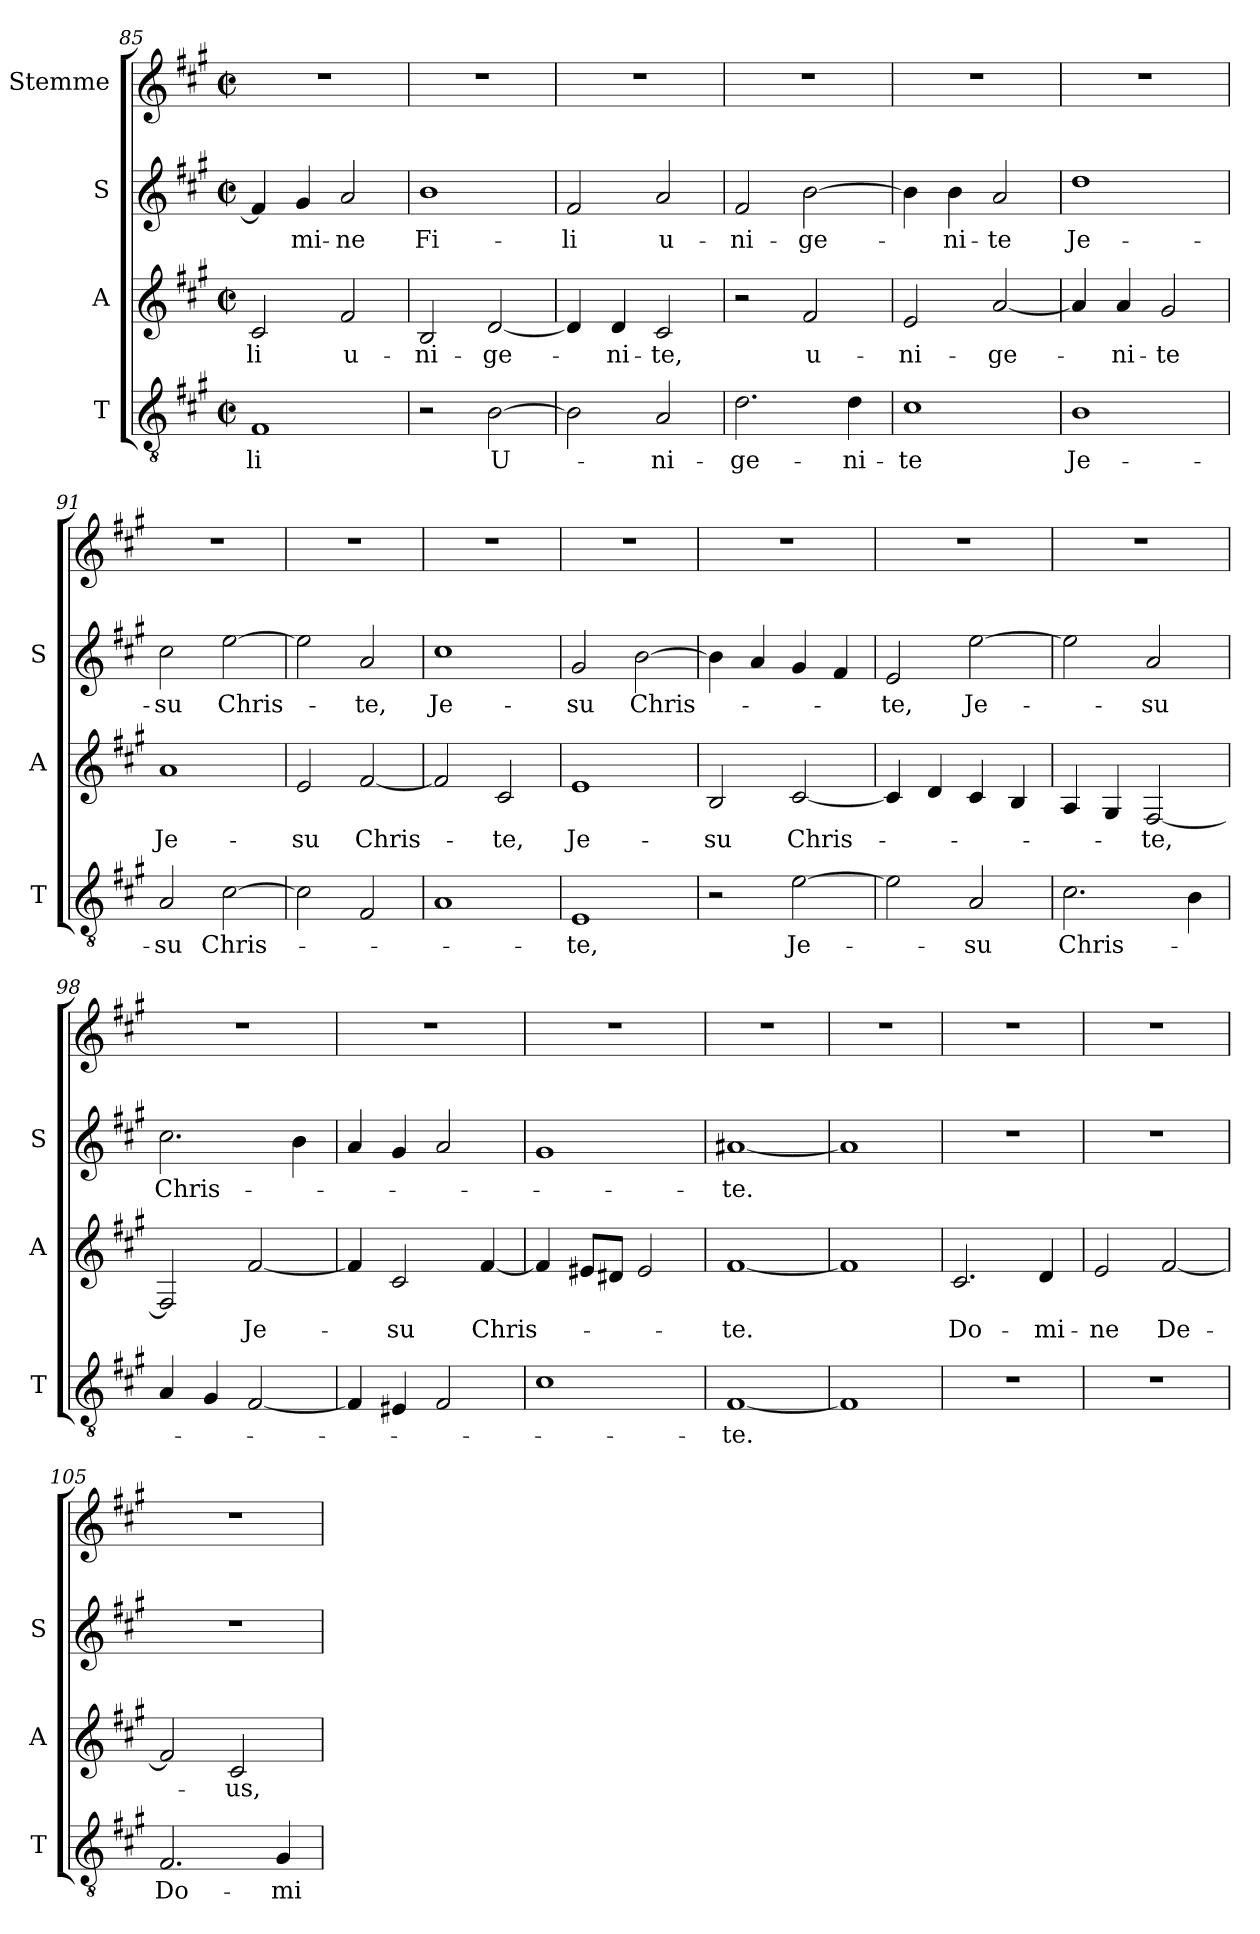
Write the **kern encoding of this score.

**kern	**text	**kern	**text	**kern	**text	**kern
*part4	*part4	*part3	*part3	*part2	*part2	*part1
*staff4	*staff4	*staff3	*staff3	*staff2	*staff2	*staff1
*I"T	*	*I"A	*	*I"S	*	*I"Stemme
*I'T	*	*I'A	*	*I'S	*	*
*clefGv2	*	*clefG2	*	*clefG2	*	*clefG2
*k[f#c#g#]	*	*k[f#c#g#]	*	*k[f#c#g#]	*	*k[f#c#g#]
*M2/2	*	*M2/2	*	*M2/2	*	*M2/2
*met(c|)	*	*met(c|)	*	*met(c|)	*	*met(c|)
=85	=85	=85	=85	=85	=85	=85
!	!LO:LY:b	!	!LO:LY:b	!	!	!
1F#	-li	2c#/	-li	4f#/]	.	1r
!	!	!	!	!	!LO:LY:b	!
.	.	.	.	4g#/	-mi-	.
!	!	!	!LO:LY:b	!	!LO:LY:b	!
.	.	2f#/	u-	2a/	-ne	.
=86	=86	=86	=86	=86	=86	=86
!	!	!	!LO:LY:b	!	!LO:LY:b	!
2r	.	2B/	-ni-	1b	Fi-	1r
!	!LO:LY:b	!	!LO:LY:b	!	!	!
[2B\	U-	[2d/	-ge-	.	.	.
=87	=87	=87	=87	=87	=87	=87
!	!	!	!	!	!LO:LY:b	!
2B\]	.	4d/]	.	2f#/	-li	1r
!	!	!	!LO:LY:b	!	!	!
.	.	4d/	-ni-	.	.	.
!	!LO:LY:b	!	!LO:LY:b	!	!LO:LY:b	!
2A/	-ni-	2c#/	-te,	2a/	u-	.
!!LO:LB:g=z
=88	=88	=88	=88	=88	=88	=88
!	!LO:LY:b	!	!	!	!LO:LY:b	!
2.d\	-ge-	2r	.	2f#/	-ni-	1r
!	!	!	!LO:LY:b	!	!LO:LY:b	!
.	.	2f#/	u-	[2b\	-ge-	.
!	!LO:LY:b	!	!	!	!	!
4d\	-ni-	.	.	.	.	.
=89	=89	=89	=89	=89	=89	=89
!	!LO:LY:b	!	!LO:LY:b	!	!	!
1c#	-te	2e/	-ni-	4b\]	.	1r
!	!	!	!	!	!LO:LY:b	!
.	.	.	.	4b\	-ni-	.
!	!	!	!LO:LY:b	!	!LO:LY:b	!
.	.	[2a/	-ge-	2a/	-te	.
=90	=90	=90	=90	=90	=90	=90
!	!LO:LY:b	!	!	!	!LO:LY:b	!
1B	Je-	4a/]	.	1dd	Je-	1r
!	!	!	!LO:LY:b	!	!	!
.	.	4a/	-ni-	.	.	.
!	!	!	!LO:LY:b	!	!	!
.	.	2g#/	-te	.	.	.
=91	=91	=91	=91	=91	=91	=91
!	!LO:LY:b	!	!LO:LY:b	!	!LO:LY:b	!
2A/	-su	1a	Je-	2cc#\	-su	1r
!	!LO:LY:b	!	!	!	!LO:LY:b	!
[2c#\	Chris-	.	.	[2ee\	Chris-	.
=92	=92	=92	=92	=92	=92	=92
!	!	!	!LO:LY:b	!	!	!
2c#\]	.	2e/	-su	2ee\]	.	1r
!	!	!	!LO:LY:b	!	!LO:LY:b	!
2F#/	.	[2f#/	Chris-	2a/	-te,	.
=93	=93	=93	=93	=93	=93	=93
!	!	!	!	!	!LO:LY:b	!
1A	.	2f#/]	.	1cc#	Je-	1r
!	!	!	!LO:LY:b	!	!	!
.	.	2c#/	-te,	.	.	.
=94	=94	=94	=94	=94	=94	=94
!	!LO:LY:b	!	!LO:LY:b	!	!LO:LY:b	!
1E	-te,	1e	Je-	2g#/	-su	1r
!	!	!	!	!	!LO:LY:b	!
.	.	.	.	[2b\	Chris-	.
!!LO:LB:g=z
=95	=95	=95	=95	=95	=95	=95
!	!	!	!LO:LY:b	!	!	!
2r	.	2B/	-su	4b\]	.	1r
.	.	.	.	4a/	.	.
!	!LO:LY:b	!	!LO:LY:b	!	!	!
[2e\	Je-	[2c#/	Chris-	4g#/	.	.
.	.	.	.	4f#/	.	.
=96	=96	=96	=96	=96	=96	=96
!	!	!	!	!	!LO:LY:b	!
2e\]	.	4c#/]	.	2e/	-te,	1r
.	.	4d/	.	.	.	.
!	!LO:LY:b	!	!	!	!LO:LY:b	!
2A/	-su	4c#/	.	[2ee\	Je-	.
.	.	4B/	.	.	.	.
=97	=97	=97	=97	=97	=97	=97
!	!LO:LY:b	!	!	!	!	!
2.c#\	Chris-	4A/	.	2ee\]	.	1r
.	.	4G#/	.	.	.	.
!	!	!	!LO:LY:b	!	!LO:LY:b	!
.	.	[2F#/	-te,	2a/	-su	.
4B\	.	.	.	.	.	.
=98	=98	=98	=98	=98	=98	=98
!	!	!	!	!	!LO:LY:b	!
4A/	.	2F#/]	.	2.cc#\	Chris-	1r
4G#/	.	.	.	.	.	.
!	!	!	!LO:LY:b	!	!	!
[2F#/	.	[2f#/	Je-	.	.	.
.	.	.	.	4b\	.	.
=99	=99	=99	=99	=99	=99	=99
4F#/]	.	4f#/]	.	4a/	.	1r
!	!	!	!LO:LY:b	!	!	!
4E#X/	.	2c#/	-su	4g#/	.	.
2F#/	.	.	.	2a/	.	.
!	!	!	!LO:LY:b	!	!	!
.	.	[4f#/	Chris-	.	.	.
=100	=100	=100	=100	=100	=100	=100
1c#	.	4f#/]	.	1g#	.	1r
.	.	8e#X/L	.	.	.	.
.	.	8d#X/J	.	.	.	.
.	.	2e#/	.	.	.	.
=101	=101	=101	=101	=101	=101	=101
!	!LO:LY:b	!	!LO:LY:b	!	!LO:LY:b	!
[1F#	-te.	[1f#	-te.	[1a#X	-te.	1r
!!LO:PB:g=z
=102	=102	=102	=102	=102	=102	=102
1F#]	.	1f#]	.	1a#]	.	1r
=103	=103	=103	=103	=103	=103	=103
!	!	!	!LO:LY:b	!	!	!
1r	.	2.c#/	Do-	1r	.	1r
!	!	!	!LO:LY:b	!	!	!
.	.	4d/	-mi-	.	.	.
=104	=104	=104	=104	=104	=104	=104
!	!	!	!LO:LY:b	!	!	!
1r	.	2e/	-ne	1r	.	1r
!	!	!	!LO:LY:b	!	!	!
.	.	[2f#/	De-	.	.	.
=105	=105	=105	=105	=105	=105	=105
!	!LO:LY:b	!	!	!	!	!
2.F#/	Do-	2f#/]	.	1r	.	1r
!	!	!	!LO:LY:b	!	!	!
.	.	2c#/	-us,	.	.	.
!	!LO:LY:b	!	!	!	!	!
4G#/	-mi-	.	.	.	.	.
=	=	=	=	=	=	=
*-	*-	*-	*-	*-	*-	*-
